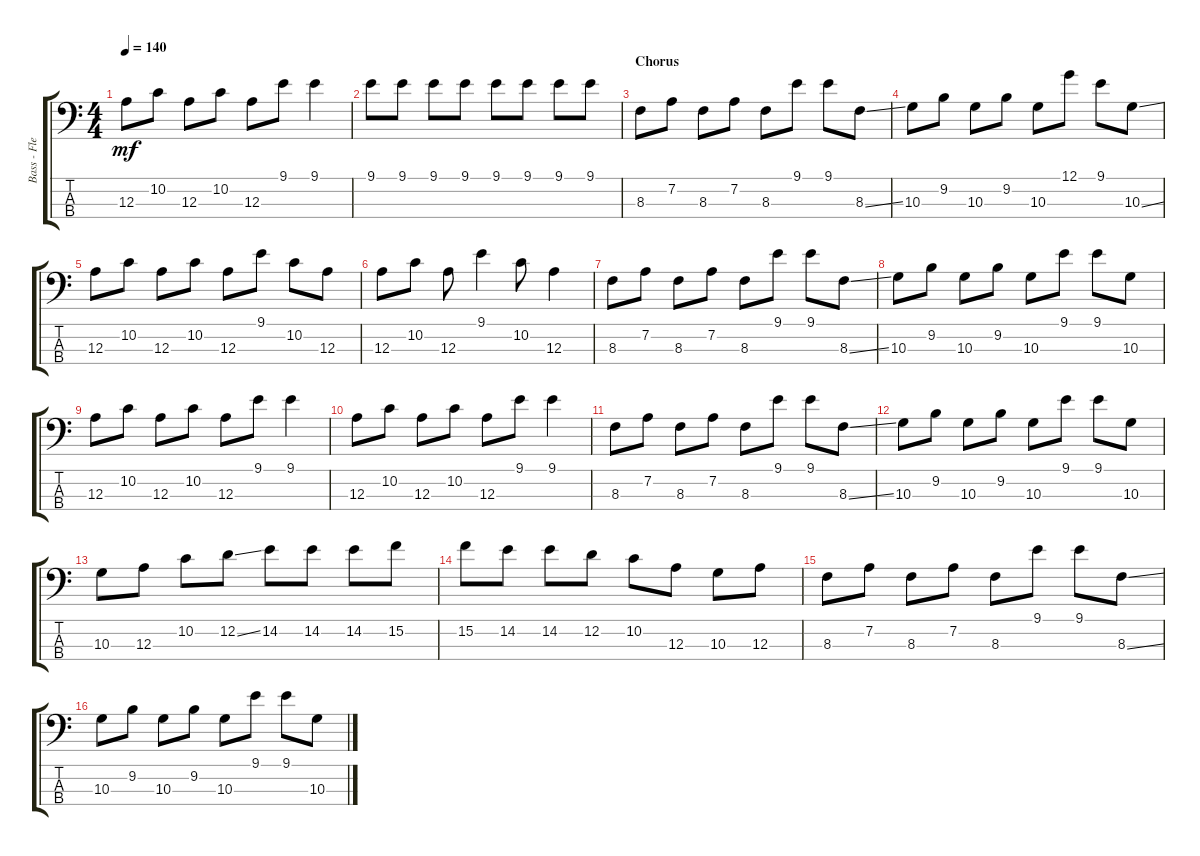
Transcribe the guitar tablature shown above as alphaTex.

\track ("Bass - Flea" "Bass - Fle") {instrument electricbassfinger}
\staff {score tabs}
\tuning (G2 D2 A1 E1) {hide}
\ts (4 4)
\tempo 140
\clef f4
\ks c
12.3.8{dy mf} 10.2.8 12.3.8 10.2.8 12.3.8 9.1.8 9.1.4 |
9.1.8 9.1.8 9.1.8 9.1.8 9.1.8 9.1.8 9.1.8 9.1.8 |
\section ("" "Chorus")
8.3.8 7.2.8 8.3.8 7.2.8 8.3.8 9.1.8 9.1.8 8.3{ss}.8 |
10.3.8 9.2.8 10.3.8 9.2.8 10.3.8 12.1.8 9.1.8 10.3{ss}.8 |
12.3.8 10.2.8 12.3.8 10.2.8 12.3.8 9.1.8 10.2.8 12.3.8 |
12.3.8 10.2.8 12.3.8 9.1.4 10.2.8 12.3.4 |
8.3.8 7.2.8 8.3.8 7.2.8 8.3.8 9.1.8 9.1.8 8.3{ss}.8 |
10.3.8 9.2.8 10.3.8 9.2.8 10.3.8 9.1.8 9.1.8 10.3.8 |
12.3.8 10.2.8 12.3.8 10.2.8 12.3.8 9.1.8 9.1.4 |
12.3.8 10.2.8 12.3.8 10.2.8 12.3.8 9.1.8 9.1.4 |
8.3.8 7.2.8 8.3.8 7.2.8 8.3.8 9.1.8 9.1.8 8.3{ss}.8 |
10.3.8 9.2.8 10.3.8 9.2.8 10.3.8 9.1.8 9.1.8 10.3.8 |
10.3.8 12.3.8 10.2.8 12.2{ss}.8 14.2.8 14.2.8 14.2.8 15.2.8 |
15.2.8 14.2.8 14.2.8 12.2.8 10.2.8 12.3.8 10.3.8 12.3.8 |
8.3.8 7.2.8 8.3.8 7.2.8 8.3.8 9.1.8 9.1.8 8.3{ss}.8 |
10.3.8 9.2.8 10.3.8 9.2.8 10.3.8 9.1.8 9.1.8 10.3{ss}.8
